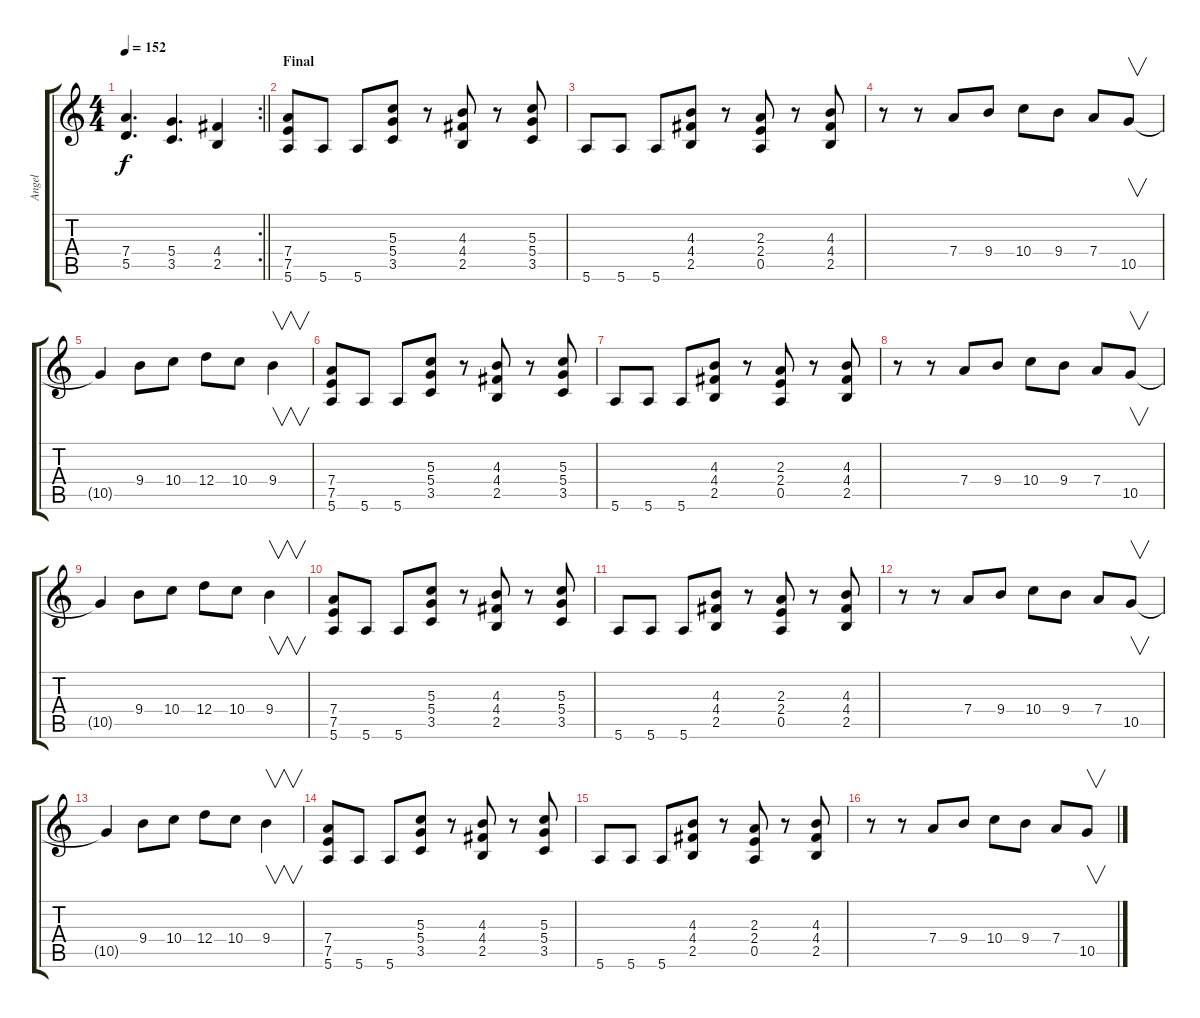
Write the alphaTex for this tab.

\track ("Angel" "Angel") {instrument distortionguitar}
\staff {score tabs}
\tuning (E4 B3 G3 D3 A2 E2) {hide}
\rc 2
\ts (4 4)
\tempo 152
\clef g2
\barLineRight lightlight
\ks c
(7.4 5.5).4{d dy f} (5.4 3.5).4{d} (4.4 2.5).4 |
\section ("" "Final")
(7.4 7.5 5.6).8 5.6.8 5.6.8 (5.3 5.4 3.5).8 r.8 (4.3 4.4 2.5).8 r.8 (5.3 5.4 3.5).8 |
5.6.8 5.6.8 5.6.8 (4.3 4.4 2.5).8 r.8 (2.3 2.4 0.5).8 r.8 (4.3 4.4 2.5).8 |
r.8 r.8 7.4.8 9.4.8 10.4.8 9.4.8 7.4.8 10.5.8{v} |
10.5{t}.4 9.4.8 10.4.8 12.4.8 10.4.8 9.4.4{v} |
(7.4 7.5 5.6).8 5.6.8 5.6.8 (5.3 5.4 3.5).8 r.8 (4.3 4.4 2.5).8 r.8 (5.3 5.4 3.5).8 |
5.6.8 5.6.8 5.6.8 (4.3 4.4 2.5).8 r.8 (2.3 2.4 0.5).8 r.8 (4.3 4.4 2.5).8 |
r.8 r.8 7.4.8 9.4.8 10.4.8 9.4.8 7.4.8 10.5.8{v} |
10.5{t}.4 9.4.8 10.4.8 12.4.8 10.4.8 9.4.4{v} |
(7.4 7.5 5.6).8 5.6.8 5.6.8 (5.3 5.4 3.5).8 r.8 (4.3 4.4 2.5).8 r.8 (5.3 5.4 3.5).8 |
5.6.8 5.6.8 5.6.8 (4.3 4.4 2.5).8 r.8 (2.3 2.4 0.5).8 r.8 (4.3 4.4 2.5).8 |
r.8 r.8 7.4.8 9.4.8 10.4.8 9.4.8 7.4.8 10.5.8{v} |
10.5{t}.4 9.4.8 10.4.8 12.4.8 10.4.8 9.4.4{v} |
(7.4 7.5 5.6).8 5.6.8 5.6.8 (5.3 5.4 3.5).8 r.8 (4.3 4.4 2.5).8 r.8 (5.3 5.4 3.5).8 |
5.6.8 5.6.8 5.6.8 (4.3 4.4 2.5).8 r.8 (2.3 2.4 0.5).8 r.8 (4.3 4.4 2.5).8 |
r.8 r.8 7.4.8 9.4.8 10.4.8 9.4.8 7.4.8 10.5.8{v}
